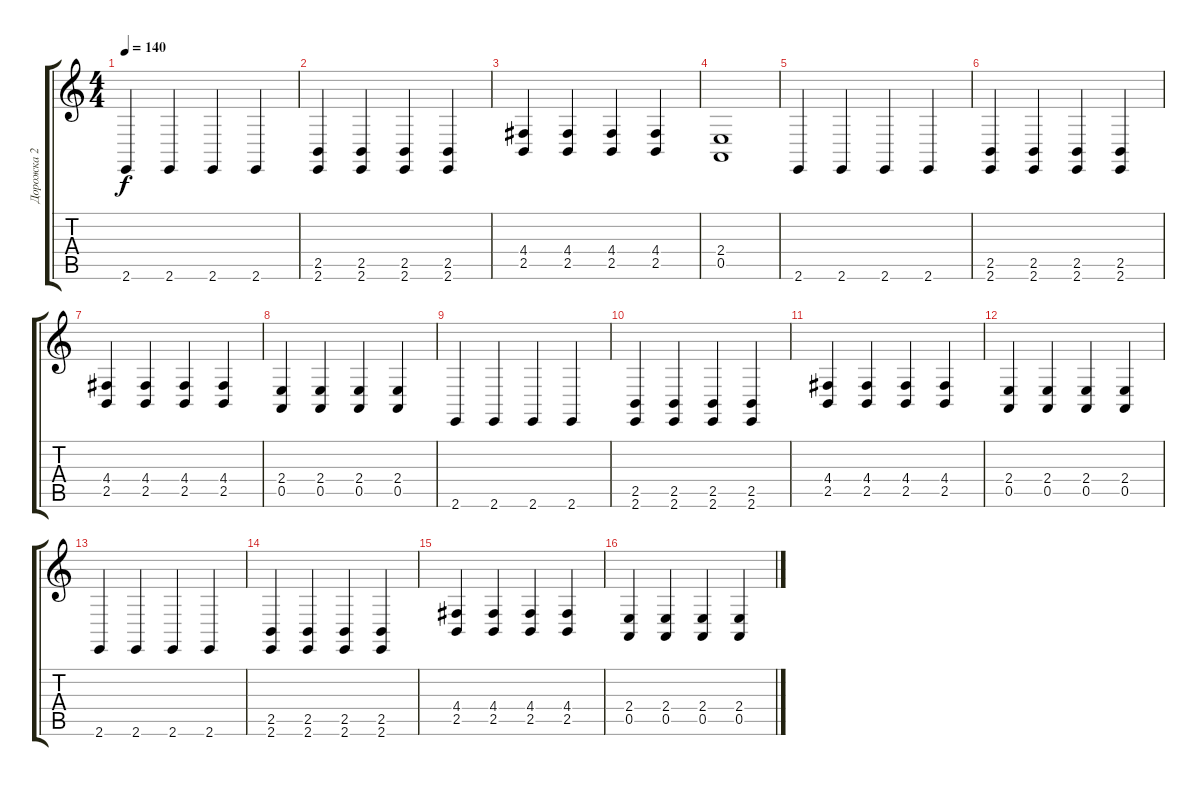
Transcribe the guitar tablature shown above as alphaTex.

\track ("Дорожка 2" "Дорожка 2") {instrument lead2sawtooth}
\staff {score tabs}
\tuning (E4 B3 G3 D3 A2 D2) {hide}
\ts (4 4)
\tempo 140
\clef g2
\ks c
2.6.4{dy f} 2.6.4 2.6.4 2.6.4 |
(2.5 2.6).4 (2.5 2.6).4 (2.5 2.6).4 (2.5 2.6).4 |
(4.4 2.5).4 (4.4 2.5).4 (4.4 2.5).4 (4.4 2.5).4 |
(2.4 0.5).1 |
2.6.4 2.6.4 2.6.4 2.6.4 |
(2.5 2.6).4 (2.5 2.6).4 (2.5 2.6).4 (2.5 2.6).4 |
(4.4 2.5).4 (4.4 2.5).4 (4.4 2.5).4 (4.4 2.5).4 |
(2.4 0.5).4 (2.4 0.5).4 (2.4 0.5).4 (2.4 0.5).4 |
2.6.4 2.6.4 2.6.4 2.6.4 |
(2.5 2.6).4 (2.5 2.6).4 (2.5 2.6).4 (2.5 2.6).4 |
(4.4 2.5).4 (4.4 2.5).4 (4.4 2.5).4 (4.4 2.5).4 |
(2.4 0.5).4 (2.4 0.5).4 (2.4 0.5).4 (2.4 0.5).4 |
2.6.4 2.6.4 2.6.4 2.6.4 |
(2.5 2.6).4 (2.5 2.6).4 (2.5 2.6).4 (2.5 2.6).4 |
(4.4 2.5).4 (4.4 2.5).4 (4.4 2.5).4 (4.4 2.5).4 |
(2.4 0.5).4 (2.4 0.5).4 (2.4 0.5).4 (2.4 0.5).4
